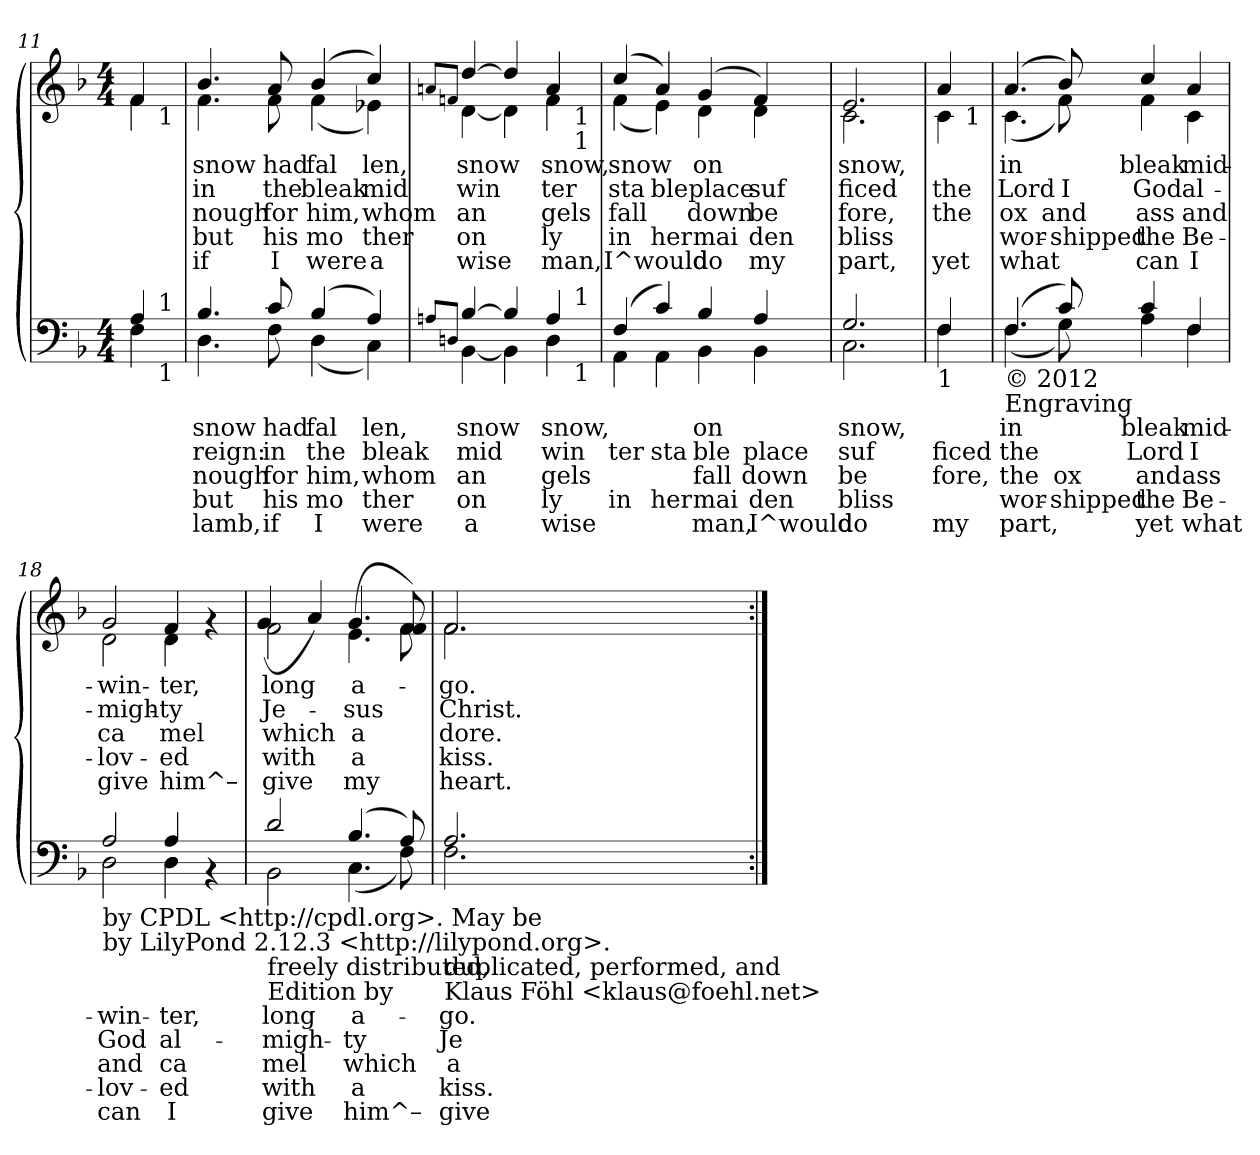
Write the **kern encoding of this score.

**kern	**text	**text	**text	**text	**text	**kern	**text	**text	**text	**text	**text
*part2	*part2	*part2	*part2	*part2	*part2	*part1	*part1	*part1	*part1	*part1	*part1
*staff2	*staff2	*staff2	*staff2	*staff2	*staff2	*staff1	*staff1	*staff1	*staff1	*staff1	*staff1
!!LO:LB:g=z
*clefF4	*	*	*	*	*	*clefG2	*	*	*	*	*
*k[b-]	*	*	*	*	*	*k[b-]	*	*	*	*	*
*F:	*	*	*	*	*	*F:	*	*	*	*	*
*M4/4	*	*	*	*	*	*M4/4	*	*	*	*	*
=11	=11	=11	=11	=11	=11	=11	=11	=11	=11	=11	=11
*^	*	*	*	*	*	*^	*	*	*	*	*
*	*^	*	*	*	*	*	*	*^	*	*	*	*	*
4A/	4F\	8ryy	.	.	.	.	.	4f/	4f\	8ryy	.	.	.	.	.
!	!	!	!	!	!	!	!	!	!	!LO:TX:b:t=1	!	!	!	!	!
!	!	!LO:TX:a:t=1	!	!	!	!	!	!	!	!	!	!	!	!	!
!	!	!LO:TX:b:t=1	!	!	!	!	!	!	!	!	!	!	!	!	!
.	.	8ryy	.	.	.	.	.	.	.	8ryy	.	.	.	.	.
=12	=12	=12	=12	=12	=12	=12	=12	=12	=12	=12	=12	=12	=12	=12	=12
!	!	!	!LO:LY:a:rj	!LO:LY:a:rj	!LO:LY:a:rj	!LO:LY:a:rj	!LO:LY:a:rj	!	!	!	!LO:LY:b:rj	!LO:LY:b:rj	!LO:LY:b:rj	!LO:LY:b:rj	!LO:LY:b:rj
*	*v	*v	*	*	*	*	*	*	*	*	*	*	*	*	*
*	*	*	*	*	*	*	*	*v	*v	*	*	*	*	*
4.B-/	4.D\	snow	reign:	nough	but	lamb,	4.b-/	4.f\	snow	in	nough	but	if
!	!	!LO:LY:a:rj	!LO:LY:a:rj	!LO:LY:a:rj	!LO:LY:a:rj	!LO:LY:a:rj	!	!	!LO:LY:b:rj	!LO:LY:b:rj	!LO:LY:b:rj	!LO:LY:b:rj	!LO:LY:b:rj
8c/	8F\	had	in	for	his	if	8a/	8f\	had	the	for	his	I
!	!	!LO:LY:a:rj	!LO:LY:a:rj	!LO:LY:a:rj	!LO:LY:a:rj	!LO:LY:a:rj	!	!	!LO:LY:b:rj	!LO:LY:b:rj	!LO:LY:b:rj	!LO:LY:b:rj	!LO:LY:b:rj
(4B-/	(<4D\	fal	the	him,	mo	I	(4b-/	(<4f\	fal	bleak	him,	mo	were
!	!	!LO:LY:a:rj	!LO:LY:a:rj	!LO:LY:a:rj	!LO:LY:a:rj	!LO:LY:a:rj	!	!	!LO:LY:b:rj	!LO:LY:b:rj	!LO:LY:b:rj	!LO:LY:b:rj	!LO:LY:b:rj
4A/)	4C\)	len,	bleak	whom	ther	were	4cc/)	4e-X\)	len,	mid	whom	ther	a
*v	*v	*	*	*	*	*	*	*	*	*	*	*	*
*	*	*	*	*	*	*v	*v	*	*	*	*	*
=13	=13	=13	=13	=13	=13	=13	=13	=13	=13	=13	=13
8qAn/L	.	.	.	.	.	8qan/L	.	.	.	.	.
8qDn/J	.	.	.	.	.	8qfn/J	.	.	.	.	.
*^	*	*	*	*	*	*	*	*	*	*	*
!	!	!LO:LY:a:rj	!LO:LY:a:rj	!LO:LY:a:rj	!LO:LY:a:rj	!LO:LY:a:rj	!	!LO:LY:b:rj	!LO:LY:b:rj	!LO:LY:b:rj	!LO:LY:b:rj	!LO:LY:b:rj
*	*^	*	*	*	*	*	*^	*	*	*	*	*
*	*	*	*	*	*	*	*	*	*^	*	*	*	*	*
[>4B-/	[<4BB-\	2ryy	snow	mid	an	on	a	[>4dd/	[<4d\	2ryy	snow	win	an	on	wise
4B-/]	4BB-\]	.	.	.	.	.	.	4dd/]	4d\]	.	.	.	.	.	.
!	!	!	!LO:LY:a:rj	!LO:LY:a:rj	!LO:LY:a:rj	!LO:LY:a:rj	!LO:LY:a:rj	!	!	!	!LO:LY:b:rj	!LO:LY:b:rj	!LO:LY:b:rj	!LO:LY:b:rj	!LO:LY:b:rj
4A/	4D\	8ryy	snow,	win	gels	ly	wise	4a/	4f\	8ryy	snow,	ter	gels	ly	man,
!	!	!	!	!	!	!	!	!	!	!LO:TX:b:t=1	!	!	!	!	!
!	!	!	!	!	!	!	!	!	!	!LO:TX:b:t=1	!	!	!	!	!
!	!	!LO:TX:a:t=1	!	!	!	!	!	!	!	!	!	!	!	!	!
!	!	!LO:TX:b:t=1	!	!	!	!	!	!	!	!	!	!	!	!	!
.	.	8ryy	.	.	.	.	.	.	.	8ryy	.	.	.	.	.
=14	=14	=14	=14	=14	=14	=14	=14	=14	=14	=14	=14	=14	=14	=14	=14
!	!	!	!	!LO:LY:a:rj	!	!LO:LY:a:rj	!	!	!	!	!LO:LY:b:rj	!LO:LY:b:rj	!LO:LY:b:rj	!LO:LY:b:rj	!LO:LY:b:rj
*	*v	*v	*	*	*	*	*	*	*	*	*	*	*	*	*
*	*	*	*	*	*	*	*	*v	*v	*	*	*	*	*
(4F/	4AA\	.	ter	.	in	.	(4cc/	(<4f\	snow	sta	fall	in	I^would
!	!	!	!LO:LY:a:rj	!	!LO:LY:a:rj	!	!	!	!	!LO:LY:b:rj	!	!LO:LY:b:rj	!
4AA\	4c/)	.	sta	.	her	.	4a/)	4e\)	.	ble	.	her	.
!	!	!LO:LY:a:rj	!LO:LY:a:rj	!LO:LY:a:rj	!LO:LY:a:rj	!LO:LY:a:rj	!	!	!LO:LY:b:rj	!LO:LY:b:rj	!LO:LY:b:rj	!LO:LY:b:rj	!LO:LY:b:rj
4BB-\	4B-/	on	ble	fall	mai	man,	(4g/	4d\	on	place	down	mai	do
!	!	!	!LO:LY:a:rj	!LO:LY:a:rj	!LO:LY:a:rj	!LO:LY:a:rj	!	!	!	!LO:LY:b:rj	!LO:LY:b:rj	!LO:LY:b:rj	!LO:LY:b:rj
4A/)	4BB-\	.	place	down	den	I^would	4d\	4f/)	.	suf	be	den	my
=15	=15	=15	=15	=15	=15	=15	=15	=15	=15	=15	=15	=15	=15
!	!	!LO:LY:a:rj	!LO:LY:a:rj	!LO:LY:a:rj	!LO:LY:a:rj	!LO:LY:a:rj	!	!	!LO:LY:b:rj	!LO:LY:b:rj	!LO:LY:b:rj	!LO:LY:b:rj	!LO:LY:b:rj
2.G/	2.C\	snow,	suf	be	bliss	do	2.e/	2.c\	snow,	ficed	fore,	bliss	part,
!!LO:LB:g=z
=16	=16	=16	=16	=16	=16	=16	=16	=16	=16	=16	=16	=16	=16
!LO:TX:b:t=1	!	!	!	!	!	!	!	!	!	!	!	!	!
!	!	!	!LO:LY:a:rj	!LO:LY:a:rj	!	!LO:LY:a:rj	!	!	!	!LO:LY:b:rj	!LO:LY:b:rj	!	!LO:LY:b:rj
*	*	*	*	*	*	*	*	*^	*	*	*	*	*
4F/	4F\	.	ficed	fore,	.	my	4a/	4c\	8ryy	.	the	the	.	yet
!	!	!	!	!	!	!	!	!	!LO:TX:b:t=1	!	!	!	!	!
.	.	.	.	.	.	.	.	.	8ryy	.	.	.	.	.
=17	=17	=17	=17	=17	=17	=17	=17	=17	=17	=17	=17	=17	=17	=17
!LO:TX:b:t=© 2012	!	!	!	!	!	!	!	!	!	!	!	!	!	!
!LO:TX:b:t=Engraving	!	!	!	!	!	!	!	!	!	!	!	!	!	!
!	!	!LO:LY:a:rj	!LO:LY:a:rj	!LO:LY:a:rj	!LO:LY:a:rj	!LO:LY:a:rj	!	!	!	!LO:LY:b:rj	!LO:LY:b:rj	!LO:LY:b:rj	!LO:LY:b:rj	!LO:LY:b:rj
*	*	*	*	*	*	*	*	*v	*v	*	*	*	*	*
(4.F/	(<4.F\	in	the	the	wor-	part,	(4.a/	(<4.c\	in	Lord	ox	wor-	what
!	!	!	!	!LO:LY:a:rj	!LO:LY:a:rj	!	!	!	!	!LO:LY:b:rj	!LO:LY:b:rj	!LO:LY:b:rj	!
8c/)	8G\)	.	.	ox	-shipped	.	8b-/)	8f\)	.	I	and	-shipped	.
!	!	!LO:LY:a:rj	!LO:LY:a:rj	!LO:LY:a:rj	!LO:LY:a:rj	!LO:LY:a:rj	!	!	!LO:LY:b:rj	!LO:LY:b:rj	!LO:LY:b:rj	!LO:LY:b:rj	!LO:LY:b:rj
4c/	4A\	bleak	Lord	and	the	yet	4cc/	4f\	bleak	God	ass	the	can
!	!	!LO:LY:a:rj	!LO:LY:a:rj	!LO:LY:a:rj	!LO:LY:a:rj	!LO:LY:a:rj	!	!	!LO:LY:b:rj	!LO:LY:b:rj	!LO:LY:b:rj	!LO:LY:b:rj	!LO:LY:b:rj
4F/	4F\	mid-	I	ass	Be-	what	4a/	4c\	mid-	al-	and	Be-	I
=18	=18	=18	=18	=18	=18	=18	=18	=18	=18	=18	=18	=18	=18
!LO:TX:b:t=by CPDL <http&colon;//cpdl.org>. May be	!	!	!	!	!	!	!	!	!	!	!	!	!
!LO:TX:b:t=by LilyPond 2.12.3 <http&colon;//lilypond.org>.	!	!	!	!	!	!	!	!	!	!	!	!	!
!	!	!LO:LY:a:rj	!LO:LY:a:rj	!LO:LY:a:rj	!LO:LY:a:rj	!LO:LY:a:rj	!	!	!LO:LY:b:rj	!LO:LY:b:rj	!LO:LY:b:rj	!LO:LY:b:rj	!LO:LY:b:rj
2A/	2D\	-win-	God	and	-lov-	can	2g/	2d\	-win-	-migh-	ca	-lov-	give
!	!	!LO:LY:a:rj	!LO:LY:a:rj	!LO:LY:a:rj	!LO:LY:a:rj	!LO:LY:a:rj	!	!	!LO:LY:b:rj	!LO:LY:b:rj	!LO:LY:b:rj	!LO:LY:b:rj	!LO:LY:b:rj
4A/	4D\	-ter,	al-	ca	-ed	I	4f/	4d\	-ter,	-ty	mel	-ed	him^–
4rAA	4ryy	.	.	.	.	.	4rf	4ryy	.	.	.	.	.
=19	=19	=19	=19	=19	=19	=19	=19	=19	=19	=19	=19	=19	=19
!LO:TX:b:t=freely distributed,	!	!	!	!	!	!	!	!	!	!	!	!	!
!LO:TX:b:t=Edition by	!	!	!	!	!	!	!	!	!	!	!	!	!
!	!	!LO:LY:a:rj	!LO:LY:a:rj	!LO:LY:a:rj	!LO:LY:a:rj	!LO:LY:a:rj	!	!	!LO:LY:b:rj	!LO:LY:b:rj	!LO:LY:b:rj	!LO:LY:b:rj	!LO:LY:b:rj
2d/	2BB-\	long	-migh-	mel	with	give	2f\	(4g/	-long	Je-	which	with	give
.	.	.	.	.	.	.	.	4a/)	.	.	.	.	.
!	!	!LO:LY:a:rj	!LO:LY:a:rj	!LO:LY:a:rj	!LO:LY:a:rj	!LO:LY:a:rj	!	!	!LO:LY:b:rj	!LO:LY:b:rj	!LO:LY:b:rj	!LO:LY:b:rj	!LO:LY:b:rj
(4.B-/	(<4.C\	a-	-ty	which	a	him^–	(<4.e\	(4.g/	a-	sus	a	a	my
8A/)	8F\)	.	.	.	.	.	(8f/ 8f/)	8f\	.	.	.	.	.
=20	=20	=20	=20	=20	=20	=20	=20	=20	=20	=20	=20	=20	=20
!LO:TX:b:t=duplicated, performed, and	!	!	!	!	!	!	!	!	!	!	!	!	!
!LO:TX:b:t=Klaus Föhl <klaus@foehl.net>	!	!	!	!	!	!	!	!	!	!	!	!	!
!	!	!LO:LY:a:rj	!LO:LY:a:rj	!LO:LY:a:rj	!LO:LY:a:rj	!LO:LY:a:rj	!	!	!LO:LY:b:rj	!LO:LY:b:rj	!LO:LY:b:rj	!LO:LY:b:rj	!LO:LY:b:rj
2.A/	2.F\	-go.	Je-	a	kiss.	give	2.f/	2.f\	go.	-Christ.	dore.	kiss.	heart.
*v	*v	*	*	*	*	*	*	*	*	*	*	*	*
*	*	*	*	*	*	*v	*v	*	*	*	*	*
=:|!	=:|!	=:|!	=:|!	=:|!	=:|!	=:|!	=:|!	=:|!	=:|!	=:|!	=:|!
*-	*-	*-	*-	*-	*-	*-	*-	*-	*-	*-	*-
